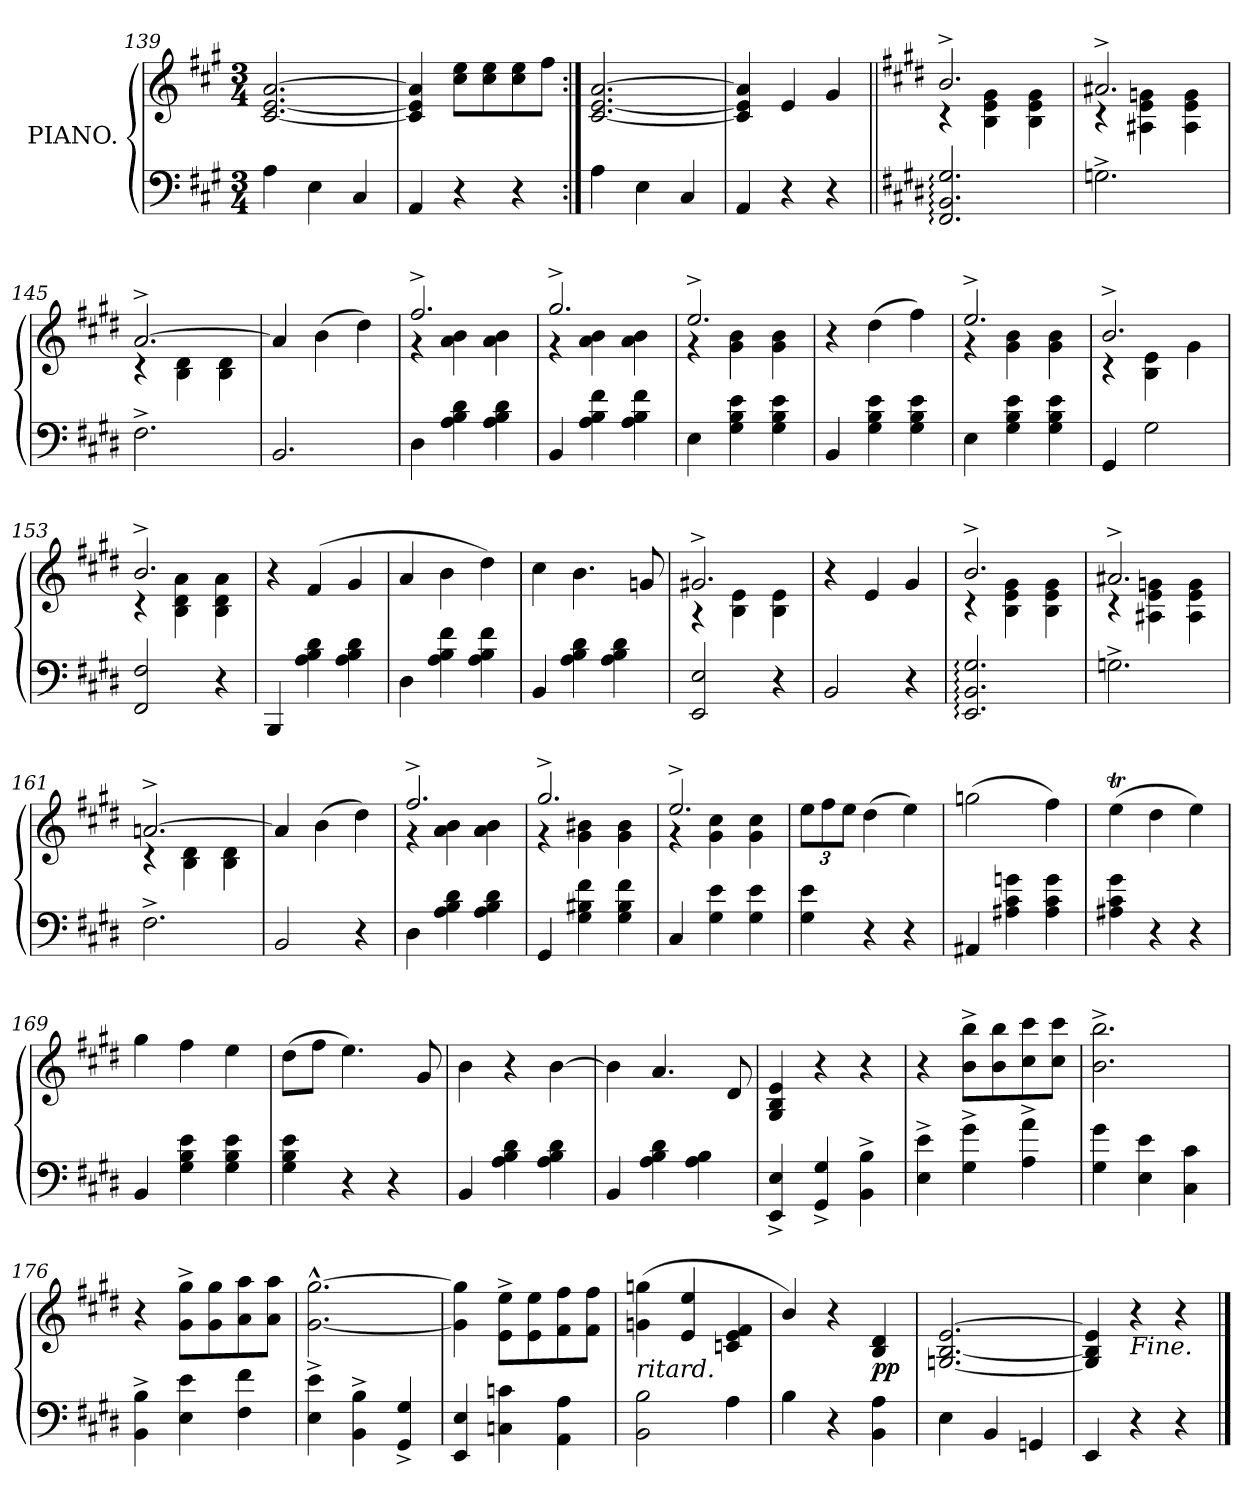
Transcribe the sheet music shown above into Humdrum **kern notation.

**kern	**kern	**dynam
*part1	*part1	*part1
*staff2	*staff1	*staff1/2
*I"PIANO.	*	*
*clefF4	*clefG2	*
*k[f#c#g#]	*k[f#c#g#]	*
*M3/4	*M3/4	*
=139	=139	=139
4A\	[2.c#/ [2.e/ [2.a/	.
4E\	.	.
4C#/	.	.
=140	=140	=140
4AA/	4c#]/ 4e]/ 4a]/	.
4r	8cc#\ 8ee\L	.
.	8cc#\ 8ee\	.
4r	8cc#\ 8ee\	.
.	8ff#\J	.
=141:|!	=141:|!	=141:|!
4A\	[2.c#/ [2.e/ [2.a/	.
4E\	.	.
4C#/	.	.
=142	=142	=142
4AA/	4c#]/ 4e]/ 4a]/	.
4r	4e/	.
4r	4g#/	.
=143||	=143||	=143||
*k[f#c#g#d#]	*k[f#c#g#d#]	*
*	*^	*
2.FF#:/ 2.BB:/ 2.G#:/	2.b^/	4r	.
.	.	4B\ 4e\ 4g#\	.
.	.	4B\ 4e\ 4g#\	.
=144	=144	=144	=144
2.Gn^\	2.a#X^/	4r	.
.	.	4A#X\ 4e\ 4gn\	.
.	.	4A#\ 4e\ 4g\	.
=145	=145	=145	=145
2.F#^\	[2.a^/	4r	.
.	.	4B\ 4d#\	.
.	.	4B\ 4d#\	.
*	*v	*v	*
=146	=146	=146
2.BB/	4a/]	.
.	(4b\	.
.	4dd#\)	.
=147	=147	=147
*	*^	*
4D#\	2.ff#^/	4r	.
4A\ 4B\ 4d#\	.	4a\ 4b\	.
4A\ 4B\ 4d#\	.	4a\ 4b\	.
=148	=148	=148	=148
4BB/	2.gg#^/	4r	.
4A\ 4B\ 4f#\	.	4a\ 4b\	.
4A\ 4B\ 4f#\	.	4a\ 4b\	.
=149	=149	=149	=149
4E\	2.ee^/	4r	.
4G#\ 4B\ 4e\	.	4g#\ 4b\	.
4G#\ 4B\ 4e\	.	4g#\ 4b\	.
*	*v	*v	*
=150	=150	=150
4BB/	4r	.
4G#\ 4B\ 4e\	(4dd#\	.
4G#\ 4B\ 4e\	4ff#\)	.
=151	=151	=151
*	*^	*
4E\	2.ee^/	4r	.
4G#\ 4B\ 4e\	.	4g#\ 4b\	.
4G#\ 4B\ 4e\	.	4g#\ 4b\	.
=152	=152	=152	=152
4GG#/	2.b^/	4r	.
2G#\	.	4B\ 4e\	.
.	.	4g#\	.
=153	=153	=153	=153
2FF#/ 2F#/	2.b^/	4r	.
.	.	4B\ 4d#\ 4a\	.
4r	.	4B\ 4d#\ 4a\	.
*	*v	*v	*
=154	=154	=154
4BBB/	4r	.
4A\ 4B\ 4d#\	(4f#/	.
4A\ 4B\ 4d#\	4g#/	.
=155	=155	=155
4D#\	4a/	.
4A\ 4B\ 4f#\	4b\	.
4A\ 4B\ 4f#\	4dd#\)	.
=156	=156	=156
4BB/	4cc#\	.
4A\ 4B\ 4d#\	4.b\	.
4A\ 4B\ 4d#\	.	.
.	8gn/	.
=157	=157	=157
*	*^	*
2EE/ 2E/	2.g#X^/	4r	.
.	.	4B\ 4e\	.
4r	.	4B\ 4e\	.
*	*v	*v	*
=158	=158	=158
2BB/	4r	.
.	4e/	.
4r	4g#/	.
=159	=159	=159
*	*^	*
2.EE:/ 2.BB:/ 2.G#:/	2.b^/	4r	.
.	.	4B\ 4e\ 4g#\	.
.	.	4B\ 4e\ 4g#\	.
=160	=160	=160	=160
2.Gn^\	2.a#X^/	4r	.
.	.	4A#X\ 4e\ 4gn\	.
.	.	4A#\ 4e\ 4g\	.
=161	=161	=161	=161
2.F#^\	[2.an^/	4r	.
.	.	4B\ 4d#\	.
.	.	4B\ 4d#\	.
*	*v	*v	*
=162	=162	=162
2BB/	4a/]	.
.	(4b\	.
4r	4dd#\)	.
=163	=163	=163
*	*^	*
4D#\	2.ff#^/	4r	.
4A\ 4B\ 4d#\	.	4a\ 4b\	.
4A\ 4B\ 4d#\	.	4a\ 4b\	.
=164	=164	=164	=164
4GG#/	2.gg#^/	4r	.
4G#\ 4B#X\ 4f#\	.	4g#\ 4b#X\	.
4G#\ 4B#\ 4f#\	.	4g#\ 4b#\	.
=165	=165	=165	=165
4C#/	2.ee^/	4r	.
4G#\ 4e\	.	4g#\ 4cc#\	.
4G#\ 4e\	.	4g#\ 4cc#\	.
*	*v	*v	*
=166	=166	=166
4G#\ 4e\	12ee\L	.
.	12ff#\	.
.	12ee\J	.
4r	(4dd#\	.
4r	4ee\)	.
=167	=167	=167
4AA#X/	(2ggn\	.
4A#X\ 4c#\ 4gn\	.	.
4A#\ 4c#\ 4g\	4ff#\)	.
=168	=168	=168
4A#X\ 4c#\ 4g#\	(4eeT\	.
4r	4dd#\	.
4r	4ee\)	.
=169	=169	=169
4BB/	4gg#\	.
4G#\ 4B\ 4e\	4ff#\	.
4G#\ 4B\ 4e\	4ee\	.
=170	=170	=170
4G#\ 4B\ 4e\	(8dd#\L	.
.	8ff#\J	.
4r	4.ee\)	.
4r	.	.
.	8g#/	.
=171	=171	=171
4BB/	4b\	.
4A\ 4B\ 4d#\	4r	.
4A\ 4B\ 4d#\	[4b\	.
=172	=172	=172
4BB/	4b\]	.
4A\ 4B\ 4d#\	4.a/	.
4A\ 4B\	.	.
.	8d#/	.
=173	=173	=173
4EE^>/ 4E^>/	4G#/ 4B/ 4e/	.
4GG#^>/ 4G#^>/	4r	.
4BB^>\ 4B^>\	4r	.
=174	=174	=174
4E^\ 4e^\	4r	.
4G#^\ 4g#^\	8b^\ 8bb^\L	.
.	8b\ 8bb\	.
4A^\ 4a^\	8cc#\ 8ccc#\	.
.	8cc#\ 8ccc#\J	.
=175	=175	=175
4G#\ 4g#\	2.b^\ 2.bb^\	.
4E\ 4e\	.	.
4C#\ 4c#\	.	.
=176	=176	=176
4BB^\ 4B^\	4r	.
4E\ 4e\	8g#^\ 8gg#^\L	.
.	8g#\ 8gg#\	.
4F#\ 4f#\	8a\ 8aa\	.
.	8a\ 8aa\J	.
=177	=177	=177
4E^>\ 4e^>\	[2.g#^^\ [2.gg#^^\	.
4BB^>\ 4B^>\	.	.
4GG#^>/ 4G#^>/	.	.
=178	=178	=178
4EE/ 4E/	4g#]\ 4gg#]\	.
4Cn\ 4cn\	8e^\ 8ee^\L	.
.	8e\ 8ee\	.
4AA\ 4A\	8f#\ 8ff#\	.
.	8f#\ 8ff#\J	.
=179	=179	=179
!	!LO:TX:b:i:t=ritard.	!
2BB\ 2B\	(4gn\ 4ggn\	.
.	4e/ 4ee/	.
4A\	4cn/ 4e/ 4f#/	.
=180	=180	=180
4B\	4b/)	.
4r	4r	.
4BB\ 4A\	4B/ 4d#/	pp
=181	=181	=181
4E\	[2.Gn/ [2.B/ [2.e/	.
4BB/	.	.
4GGn/	.	.
=182	=182	=182
4EE/	4G]/ 4B]/ 4e]/	.
!	!LO:TX:b:i:t=Fine.	!
4r	4r	.
4r	4r	.
==	==	==
*-	*-	*-
